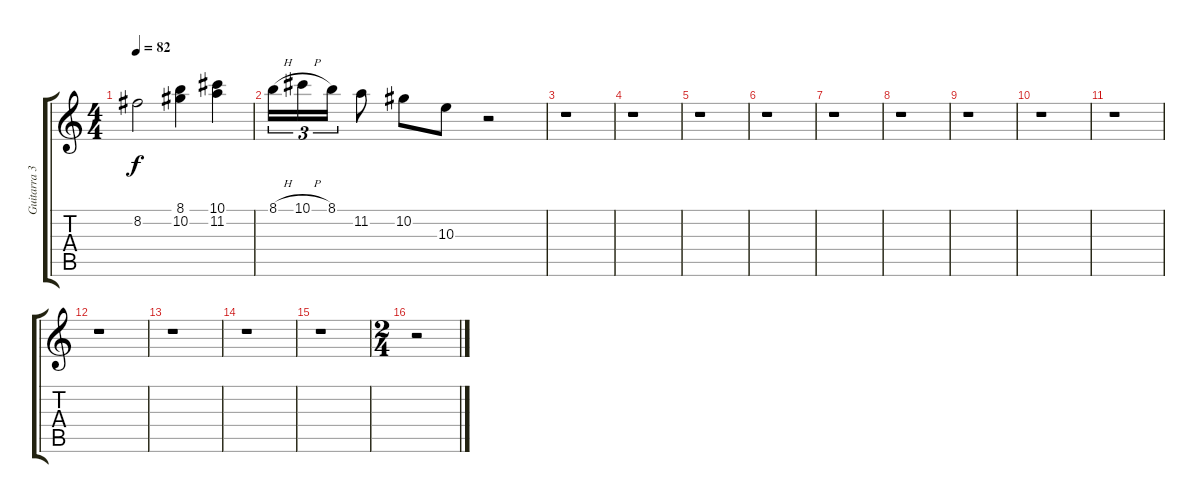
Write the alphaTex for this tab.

\track ("Guitarra 3" "Guitarra 3") {instrument acousticguitarsteel}
\staff {score tabs}
\tuning (Eb4 Bb3 Gb3 Db3 Ab2 Eb2) {hide}
\ts (4 4)
\tempo 82
\clef g2
\ks c
8.2.2{dy f} (8.1 10.2).4 (10.1 11.2).4 |
8.1{h}.16{tu (3 2)} 10.1{h}.16{tu (3 2)} 8.1.16{tu (3 2)} 11.2.8 10.2.8 10.3.8 r.2 |
r.1 |
r.1 |
r.1 |
r.1 |
r.1 |
r.1 |
r.1 |
r.1 |
r.1 |
r.1 |
r.1 |
r.1 |
r.1 |
\ts (2 4)
r.2
